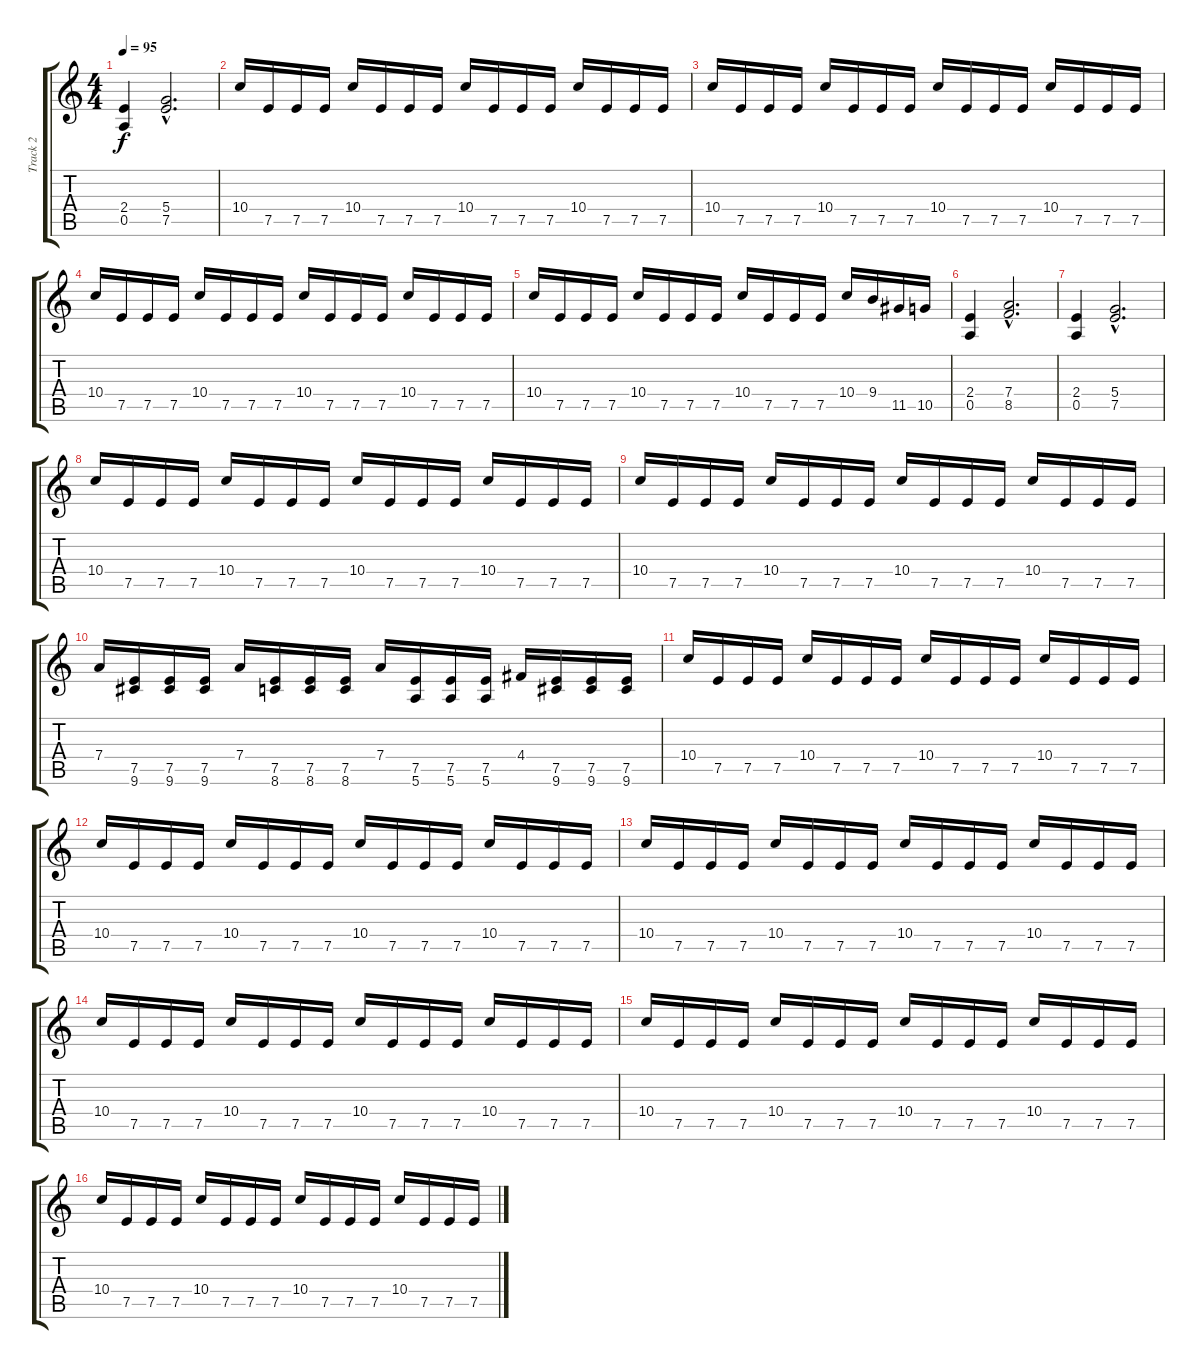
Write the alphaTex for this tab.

\track ("Track 2" "Track 2") {instrument distortionguitar}
\staff {score tabs}
\tuning (E4 B3 G3 D3 A2 E2) {hide}
\ts (4 4)
\tempo 95
\clef g2
\ks c
(2.4 0.5).4{dy f} (5.4{hac} 7.5{hac}).2{d} |
10.4.16 7.5.16 7.5.16 7.5.16 10.4.16 7.5.16 7.5.16 7.5.16 10.4.16 7.5.16 7.5.16 7.5.16 10.4.16 7.5.16 7.5.16 7.5.16 |
10.4.16 7.5.16 7.5.16 7.5.16 10.4.16 7.5.16 7.5.16 7.5.16 10.4.16 7.5.16 7.5.16 7.5.16 10.4.16 7.5.16 7.5.16 7.5.16 |
10.4.16 7.5.16 7.5.16 7.5.16 10.4.16 7.5.16 7.5.16 7.5.16 10.4.16 7.5.16 7.5.16 7.5.16 10.4.16 7.5.16 7.5.16 7.5.16 |
10.4.16 7.5.16 7.5.16 7.5.16 10.4.16 7.5.16 7.5.16 7.5.16 10.4.16 7.5.16 7.5.16 7.5.16 10.4.16 9.4.16 11.5.16 10.5.16 |
(2.4 0.5).4 (7.4{hac} 8.5{hac}).2{d} |
(2.4 0.5).4 (5.4{hac} 7.5{hac}).2{d} |
10.4.16 7.5.16 7.5.16 7.5.16 10.4.16 7.5.16 7.5.16 7.5.16 10.4.16 7.5.16 7.5.16 7.5.16 10.4.16 7.5.16 7.5.16 7.5.16 |
10.4.16 7.5.16 7.5.16 7.5.16 10.4.16 7.5.16 7.5.16 7.5.16 10.4.16 7.5.16 7.5.16 7.5.16 10.4.16 7.5.16 7.5.16 7.5.16 |
7.4.16 (7.5 9.6).16 (7.5 9.6).16 (7.5 9.6).16 7.4.16 (7.5 8.6).16 (7.5 8.6).16 (7.5 8.6).16 7.4.16 (7.5 5.6).16 (7.5 5.6).16 (7.5 5.6).16 4.4.16 (7.5 9.6).16 (7.5 9.6).16 (7.5 9.6).16 |
10.4.16 7.5.16 7.5.16 7.5.16 10.4.16 7.5.16 7.5.16 7.5.16 10.4.16 7.5.16 7.5.16 7.5.16 10.4.16 7.5.16 7.5.16 7.5.16 |
10.4.16 7.5.16 7.5.16 7.5.16 10.4.16 7.5.16 7.5.16 7.5.16 10.4.16 7.5.16 7.5.16 7.5.16 10.4.16 7.5.16 7.5.16 7.5.16 |
10.4.16 7.5.16 7.5.16 7.5.16 10.4.16 7.5.16 7.5.16 7.5.16 10.4.16 7.5.16 7.5.16 7.5.16 10.4.16 7.5.16 7.5.16 7.5.16 |
10.4.16 7.5.16 7.5.16 7.5.16 10.4.16 7.5.16 7.5.16 7.5.16 10.4.16 7.5.16 7.5.16 7.5.16 10.4.16 7.5.16 7.5.16 7.5.16 |
10.4.16 7.5.16 7.5.16 7.5.16 10.4.16 7.5.16 7.5.16 7.5.16 10.4.16 7.5.16 7.5.16 7.5.16 10.4.16 7.5.16 7.5.16 7.5.16 |
10.4.16 7.5.16 7.5.16 7.5.16 10.4.16 7.5.16 7.5.16 7.5.16 10.4.16 7.5.16 7.5.16 7.5.16 10.4.16 7.5.16 7.5.16 7.5.16
